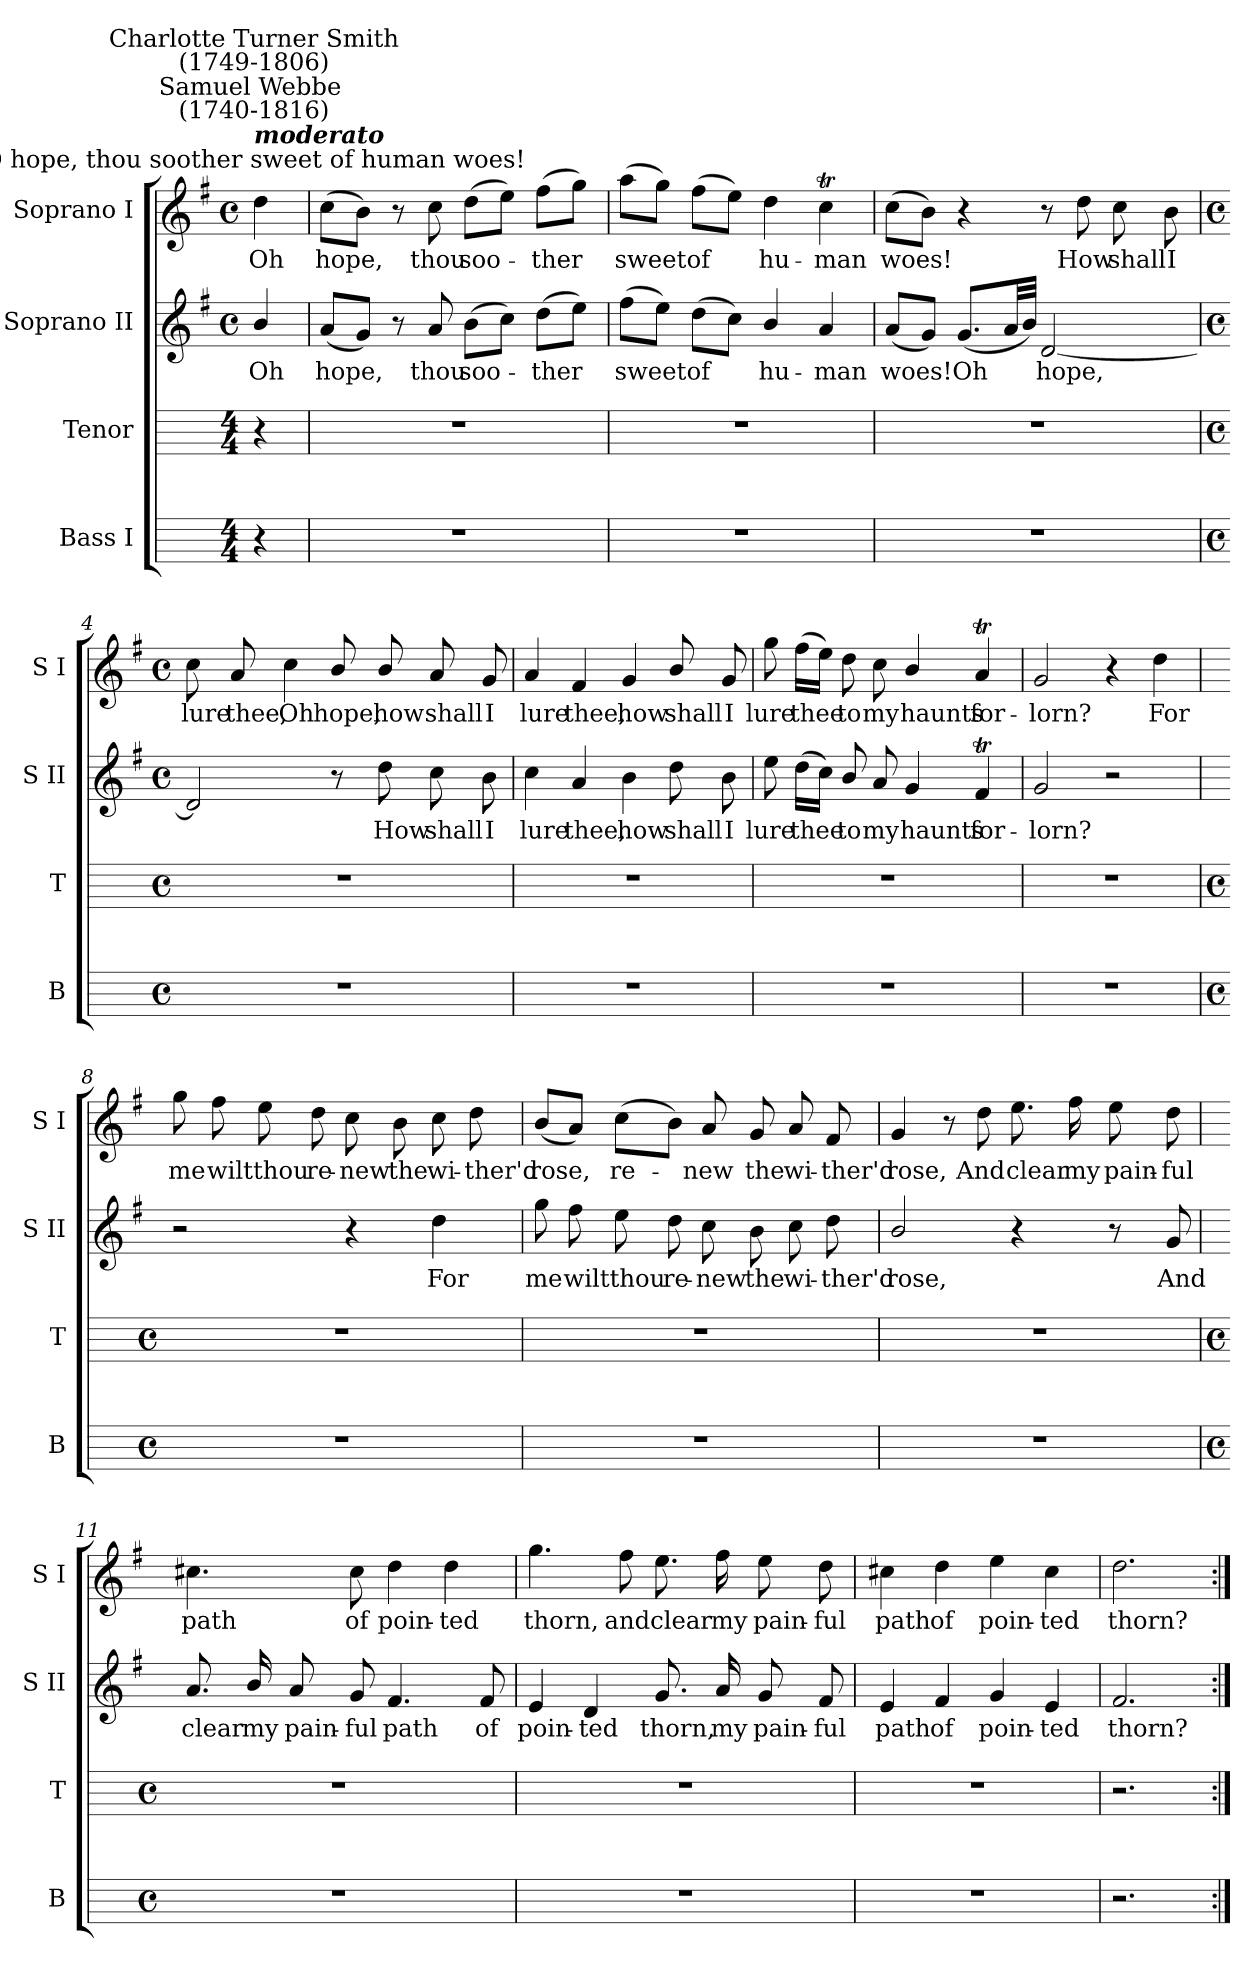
**kern	**kern	**kern	**text	**kern	**text
*part4	*part3	*part2	*part2	*part1	*part1
*staff4	*staff3	*staff2	*staff2	*staff1	*staff1
*I"Bass I	*I"Tenor	*I"Soprano II	*	*I"Soprano I	*
*I'B	*I'T	*I'S II	*	*I'S I	*
*	*	*clefG2	*	*clefG2	*
*	*	*k[f#]	*	*k[f#]	*
*	*	*G:	*	*G:	*
*M4/4	*M4/4	*M4/4	*	*M4/4	*
*	*	*met(c)	*	*met(c)	*
=	=	=	=	=	=
!	!	!	!	!LO:TX:a:cj:t=O hope, thou soother sweet of human woes!	!
!	!	!	!	!LO:TX:a:Bi:t=moderato	!
!	!	!	!	!LO:TX:a:cj:t=Samuel Webbe \n(1740-1816)	!
!	!	!	!	!LO:TX:a:cj:t=Charlotte Turner Smith\n(1749-1806)	!
!	!	!	!LO:LY:b	!	!LO:LY:b
4r	4r	4b/	Oh	4dd	Oh
=1	=1	=1	=1	=1	=1
!	!	!	!LO:LY:b	!	!LO:LY:b
1r	1r	(<8aL	hope,	(>8ccL	hope,
.	.	8gJ)	.	8bJ)	.
.	.	8r	.	8r	.
!	!	!	!LO:LY:b	!	!LO:LY:b
.	.	8a	thou	8cc	thou
!	!	!	!LO:LY:b	!	!LO:LY:b
.	.	(>8bL	soo-	(>8ddL	soo-
.	.	8ccJ)	.	8eeJ)	.
!	!	!	!LO:LY:b	!	!LO:LY:b
.	.	(>8ddL	ther	(>8ff#L	ther
.	.	8eeJ)	.	8ggJ)	.
=2	=2	=2	=2	=2	=2
!	!	!	!LO:LY:b	!	!LO:LY:b
1r	1r	(>8ff#L	sweet	(>8aaL	sweet
.	.	8eeJ)	.	8ggJ)	.
!	!	!	!LO:LY:b	!	!LO:LY:b
.	.	(>8ddL	of	(>8ff#L	of
.	.	8ccJ)	.	8eeJ)	.
!	!	!	!LO:LY:b	!	!LO:LY:b
.	.	4b/	hu-	4dd	hu-
!	!	!	!LO:LY:b	!	!LO:LY:b
.	.	4a	-man	4ccT	-man
=3	=3	=3	=3	=3	=3
!	!	!	!LO:LY:b	!	!LO:LY:b
1r	1r	(<8aL	woes!	(>8ccL	woes!
.	.	8gJ)	.	8bJ)	.
!	!	!	!LO:LY:b	!	!
.	.	(<8.gL	Oh	4r	.
.	.	32aLL	.	.	.
.	.	32bJJJ)	.	.	.
!	!	!	!LO:LY:b	!	!
.	.	[2d	hope,	8r	.
!	!	!	!	!	!LO:LY:b
.	.	.	.	8dd	How
!	!	!	!	!	!LO:LY:b
.	.	.	.	8cc	shall
!	!	!	!	!	!LO:LY:b
.	.	.	.	8b	I
!!LO:LB:g=z
=4	=4	=4	=4	=4	=4
*M4/4	*M4/4	*M4/4	*	*M4/4	*
*met(c)	*met(c)	*met(c)	*	*met(c)	*
!	!	!	!	!	!LO:LY:b
1r	1r	2d]	.	8cc	lure
!	!	!	!	!	!LO:LY:b
.	.	.	.	8a	thee,
!	!	!	!	!	!LO:LY:b
.	.	.	.	4cc	Oh
!	!	!	!	!	!LO:LY:b
.	.	8r	.	8b/	hope,
!	!	!	!LO:LY:b	!	!LO:LY:b
.	.	8dd	How	8b/	how
!	!	!	!LO:LY:b	!	!LO:LY:b
.	.	8cc	shall	8a	shall
!	!	!	!LO:LY:b	!	!LO:LY:b
.	.	8b	I	8g	I
=5	=5	=5	=5	=5	=5
!	!	!	!LO:LY:b	!	!LO:LY:b
1r	1r	4cc	lure	4a	lure
!	!	!	!LO:LY:b	!	!LO:LY:b
.	.	4a	thee,	4f#	thee,
!	!	!	!LO:LY:b	!	!LO:LY:b
.	.	4b	how	4g	how
!	!	!	!LO:LY:b	!	!LO:LY:b
.	.	8dd	shall	8b/	shall
!	!	!	!LO:LY:b	!	!LO:LY:b
.	.	8b	I	8g	I
=6	=6	=6	=6	=6	=6
!	!	!	!LO:LY:b	!	!LO:LY:b
1r	1r	8ee	lure	8gg	lure
!	!	!	!LO:LY:b	!	!LO:LY:b
.	.	(>16ddLL	thee	(>16ff#LL	thee
.	.	16ccJJ)	.	16eeJJ)	.
!	!	!	!LO:LY:b	!	!LO:LY:b
.	.	8b/	to	8dd	to
!	!	!	!LO:LY:b	!	!LO:LY:b
.	.	8a	my	8cc	my
!	!	!	!LO:LY:b	!	!LO:LY:b
.	.	4g	haunts	4b/	haunts
!	!	!	!LO:LY:b	!	!LO:LY:b
.	.	4f#t	for-	4aT	for-
=7	=7	=7	=7	=7	=7
!	!	!	!LO:LY:b	!	!LO:LY:b
1r	1r	2g	-lorn?	2g	-lorn?
.	.	2r	.	4r	.
!	!	!	!	!	!LO:LY:b
.	.	.	.	4dd	For
!!LO:LB:g=z
=8	=8	=8	=8	=8	=8
*M4/4	*M4/4	*	*	*	*
*met(c)	*met(c)	*	*	*	*
!	!	!	!	!	!LO:LY:b
1r	1r	2r	.	8gg	me
!	!	!	!	!	!LO:LY:b
.	.	.	.	8ff#	wilt
!	!	!	!	!	!LO:LY:b
.	.	.	.	8ee	thou
!	!	!	!	!	!LO:LY:b
.	.	.	.	8dd	re-
!	!	!	!	!	!LO:LY:b
.	.	4r	.	8cc	-new
!	!	!	!	!	!LO:LY:b
.	.	.	.	8b	the
!	!	!	!LO:LY:b	!	!LO:LY:b
.	.	4dd	For	8cc	wi-
!	!	!	!	!	!LO:LY:b
.	.	.	.	8dd	-ther'd
=9	=9	=9	=9	=9	=9
!	!	!	!LO:LY:b	!	!LO:LY:b
1r	1r	8gg	me	(<8bL	rose,
!	!	!	!LO:LY:b	!	!
.	.	8ff#	wilt	8aJ)	.
!	!	!	!LO:LY:b	!	!LO:LY:b
.	.	8ee	thou	(>8ccL	re-
!	!	!	!LO:LY:b	!	!
.	.	8dd	re-	8bJ)	.
!	!	!	!LO:LY:b	!	!LO:LY:b
.	.	8cc	-new	8a	new
!	!	!	!LO:LY:b	!	!LO:LY:b
.	.	8b	the	8g	the
!	!	!	!LO:LY:b	!	!LO:LY:b
.	.	8cc	wi-	8a	wi-
!	!	!	!LO:LY:b	!	!LO:LY:b
.	.	8dd	-ther'd	8f#	-ther'd
=10	=10	=10	=10	=10	=10
!	!	!	!LO:LY:b	!	!LO:LY:b
1r	1r	2b/	rose,	4g	rose,
.	.	.	.	8r	.
!	!	!	!	!	!LO:LY:b
.	.	.	.	8dd	And
!	!	!	!	!	!LO:LY:b
.	.	4r	.	8.ee	clear
!	!	!	!	!	!LO:LY:b
.	.	.	.	16ff#	my
!	!	!	!	!	!LO:LY:b
.	.	8r	.	8ee	pain-
!	!	!	!LO:LY:b	!	!LO:LY:b
.	.	8g	And	8dd	-ful
!!LO:LB:g=z
=11	=11	=11	=11	=11	=11
*M4/4	*M4/4	*	*	*	*
*met(c)	*met(c)	*	*	*	*
!	!	!	!LO:LY:b	!	!LO:LY:b
1r	1r	8.a	clear	4.cc#X	path
!	!	!	!LO:LY:b	!	!
.	.	16b/	my	.	.
!	!	!	!LO:LY:b	!	!
.	.	8a	pain-	.	.
!	!	!	!LO:LY:b	!	!LO:LY:b
.	.	8g	-ful	8cc#	of
!	!	!	!LO:LY:b	!	!LO:LY:b
.	.	4.f#	path	4dd	poin-
!	!	!	!	!	!LO:LY:b
.	.	.	.	4dd	-ted
!	!	!	!LO:LY:b	!	!
.	.	8f#	of	.	.
=12	=12	=12	=12	=12	=12
!	!	!	!LO:LY:b	!	!LO:LY:b
1r	1r	4e	poin-	4.gg	thorn,
!	!	!	!LO:LY:b	!	!
.	.	4d	-ted	.	.
!	!	!	!	!	!LO:LY:b
.	.	.	.	8ff#	and
!	!	!	!LO:LY:b	!	!LO:LY:b
.	.	8.g	thorn,	8.ee	clear
!	!	!	!LO:LY:b	!	!LO:LY:b
.	.	16a	my	16ff#	my
!	!	!	!LO:LY:b	!	!LO:LY:b
.	.	8g	pain-	8ee	pain-
!	!	!	!LO:LY:b	!	!LO:LY:b
.	.	8f#	-ful	8dd	-ful
=13	=13	=13	=13	=13	=13
!	!	!	!LO:LY:b	!	!LO:LY:b
1r	1r	4e	path	4cc#X	path
!	!	!	!LO:LY:b	!	!LO:LY:b
.	.	4f#	of	4dd	of
!	!	!	!LO:LY:b	!	!LO:LY:b
.	.	4g	poin-	4ee	poin-
!	!	!	!LO:LY:b	!	!LO:LY:b
.	.	4e	-ted	4cc#	-ted
=14	=14	=14	=14	=14	=14
!	!	!	!LO:LY:b	!	!LO:LY:b
2.r	2.r	2.f#	thorn?	2.dd	thorn?
=:|!	=:|!	=:|!	=:|!	=:|!	=:|!
*-	*-	*-	*-	*-	*-
